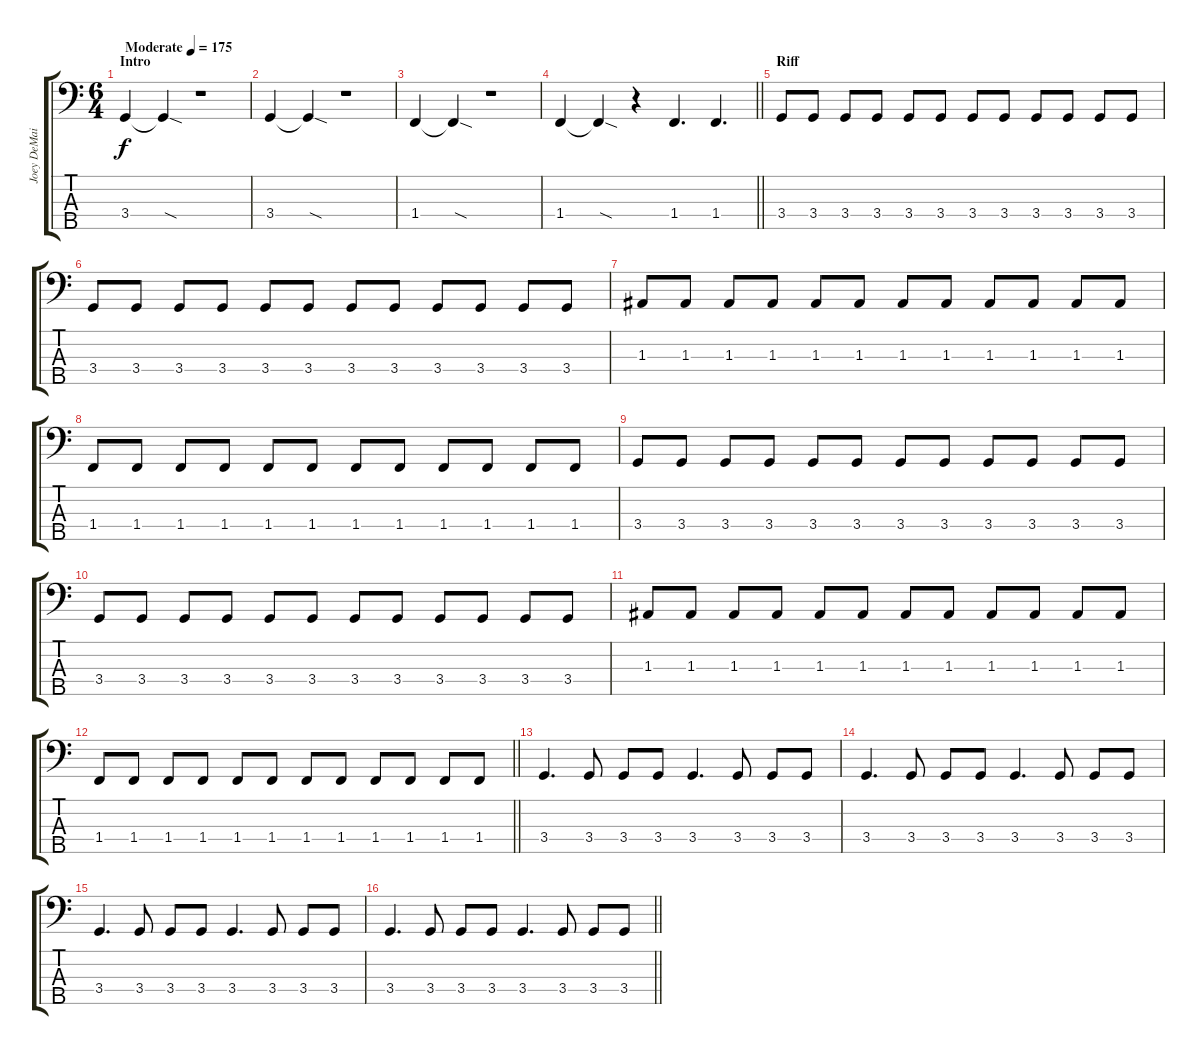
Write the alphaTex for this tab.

\track ("Joey DeMaio" "Joey DeMai") {instrument electricbasspick}
\staff {score tabs}
\tuning (G2 D2 A1 E1 B0) {hide}
\ts (6 4)
\section ("" "Intro")
\tempo (175 "Moderate")
\clef f4
\ks c
3.4.4{dy f instrument electricbasspick} 3.4{sod t}.4 r.1 |
3.4.4 3.4{sod t}.4 r.1 |
1.4.4 1.4{sod t}.4 r.1 |
\barLineRight lightlight
1.4.4 1.4{sod t}.4 r.4 1.4.4{d} 1.4.4{d} |
\section ("" "Riff")
3.4.8 3.4.8 3.4.8 3.4.8 3.4.8 3.4.8 3.4.8 3.4.8 3.4.8 3.4.8 3.4.8 3.4.8 |
3.4.8 3.4.8 3.4.8 3.4.8 3.4.8 3.4.8 3.4.8 3.4.8 3.4.8 3.4.8 3.4.8 3.4.8 |
1.3.8 1.3.8 1.3.8 1.3.8 1.3.8 1.3.8 1.3.8 1.3.8 1.3.8 1.3.8 1.3.8 1.3.8 |
1.4.8 1.4.8 1.4.8 1.4.8 1.4.8 1.4.8 1.4.8 1.4.8 1.4.8 1.4.8 1.4.8 1.4.8 |
3.4.8 3.4.8 3.4.8 3.4.8 3.4.8 3.4.8 3.4.8 3.4.8 3.4.8 3.4.8 3.4.8 3.4.8 |
3.4.8 3.4.8 3.4.8 3.4.8 3.4.8 3.4.8 3.4.8 3.4.8 3.4.8 3.4.8 3.4.8 3.4.8 |
1.3.8 1.3.8 1.3.8 1.3.8 1.3.8 1.3.8 1.3.8 1.3.8 1.3.8 1.3.8 1.3.8 1.3.8 |
\barLineRight lightlight
1.4.8 1.4.8 1.4.8 1.4.8 1.4.8 1.4.8 1.4.8 1.4.8 1.4.8 1.4.8 1.4.8 1.4.8 |
\section ("" "")
3.4.4{d} 3.4.8 3.4.8 3.4.8 3.4.4{d} 3.4.8 3.4.8 3.4.8 |
3.4.4{d} 3.4.8 3.4.8 3.4.8 3.4.4{d} 3.4.8 3.4.8 3.4.8 |
3.4.4{d} 3.4.8 3.4.8 3.4.8 3.4.4{d} 3.4.8 3.4.8 3.4.8 |
\barLineRight lightlight
3.4.4{d} 3.4.8 3.4.8 3.4.8 3.4.4{d} 3.4.8 3.4.8 3.4.8
